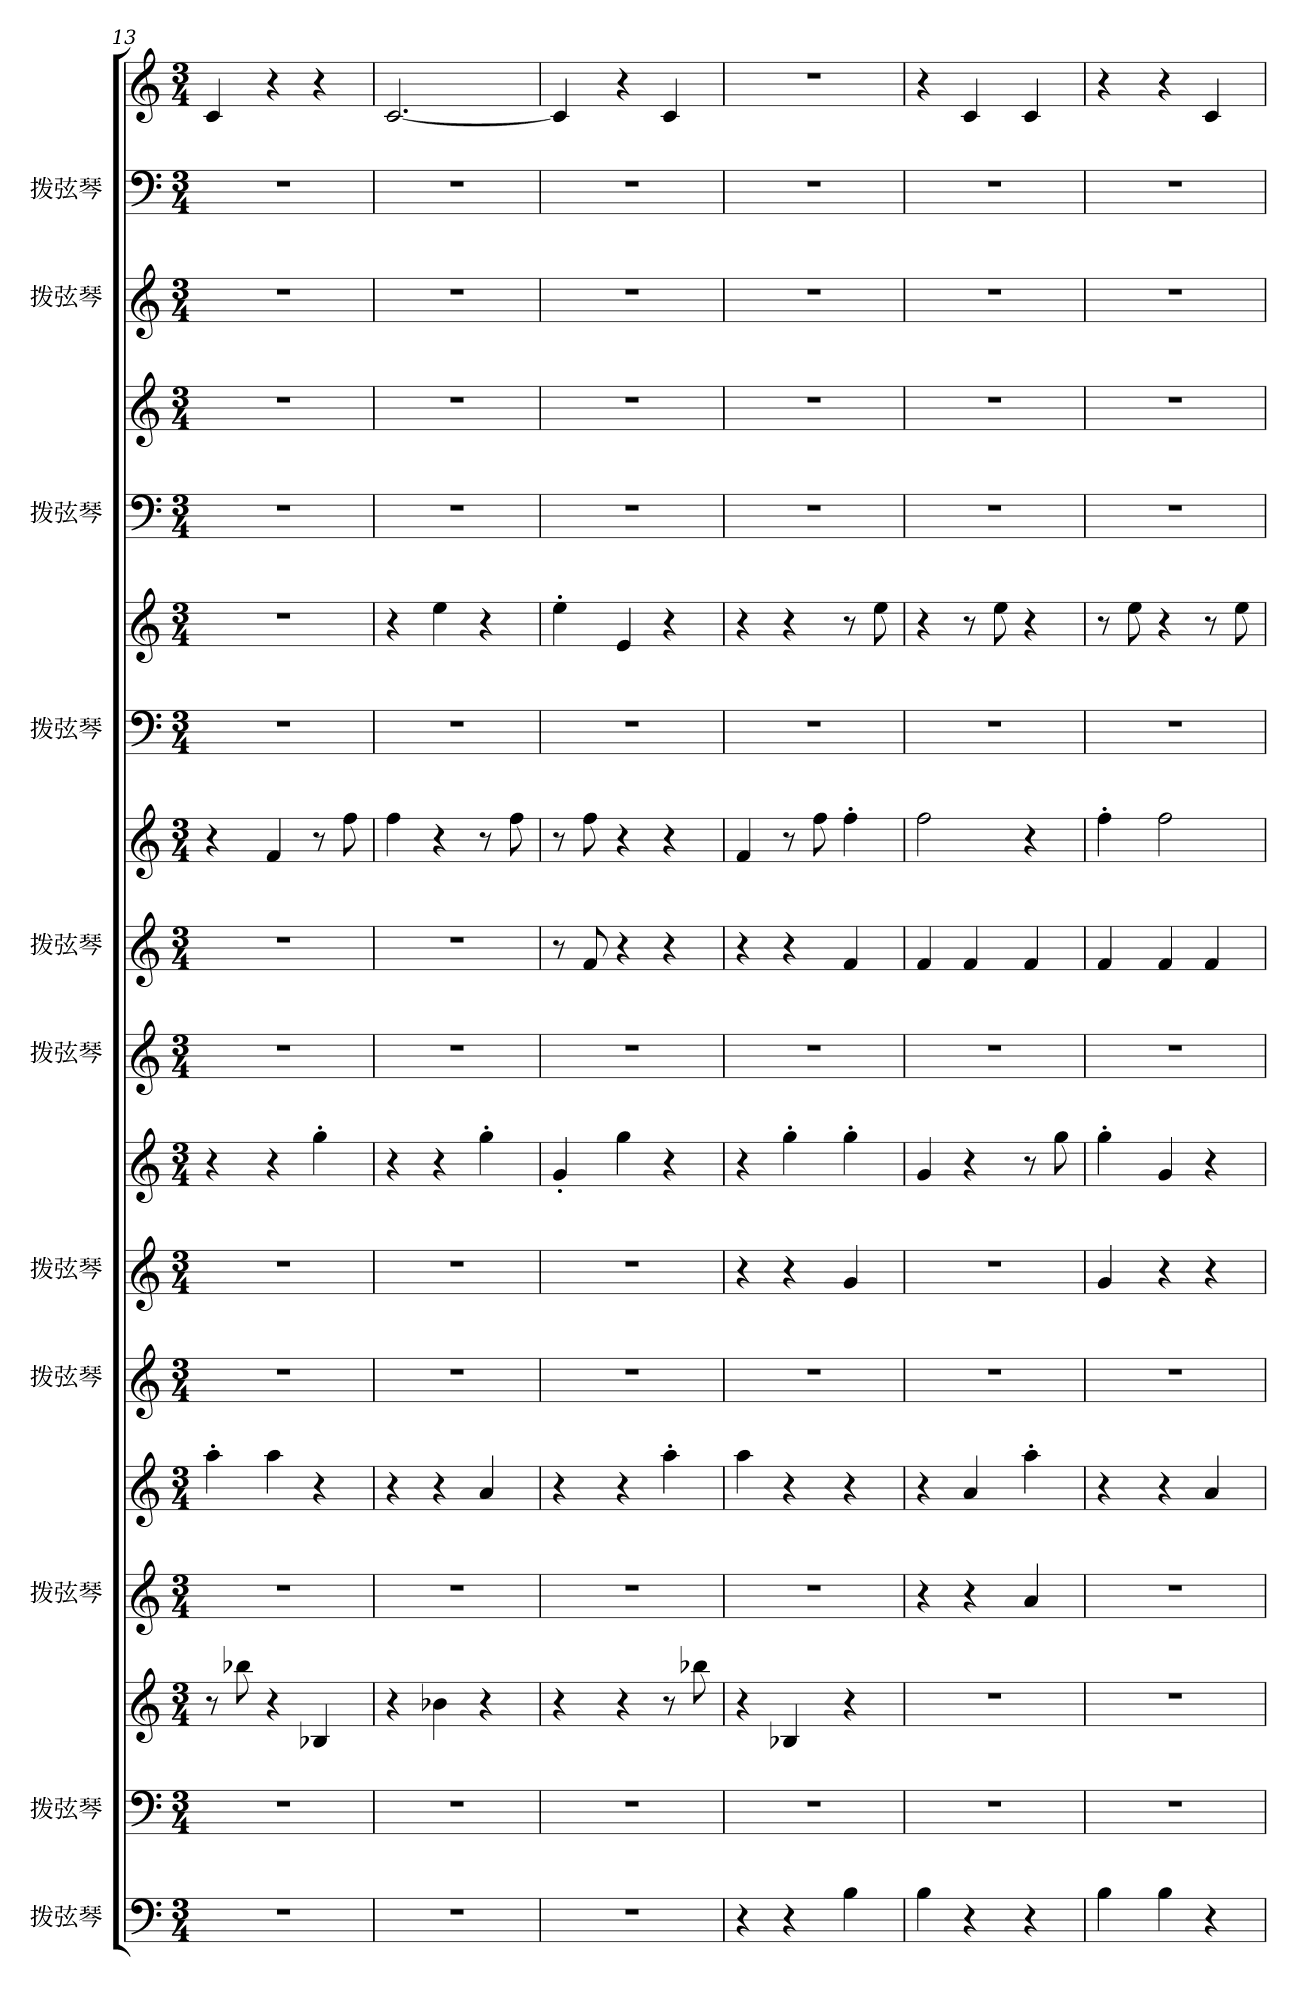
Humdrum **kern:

**kern	**kern	**kern	**kern	**kern	**kern	**kern	**kern	**kern	**kern	**kern	**kern	**kern	**kern	**kern	**kern	**kern	**kern
*part11	*part10	*part10	*part9	*part9	*part8	*part7	*part7	*part6	*part5	*part5	*part4	*part4	*part3	*part3	*part2	*part1	*part1
*staff18	*staff17	*staff16	*staff15	*staff14	*staff13	*staff12	*staff11	*staff10	*staff9	*staff8	*staff7	*staff6	*staff5	*staff4	*staff3	*staff2	*staff1
*I"拨弦琴	*I"拨弦琴	*	*I"拨弦琴	*	*I"拨弦琴	*I"拨弦琴	*	*I"拨弦琴	*I"拨弦琴	*	*I"拨弦琴	*	*I"拨弦琴	*	*I"拨弦琴	*I"拨弦琴	*
!!LO:PB:g=z
*clefF4	*clefF4	*clefG2	*clefG2	*clefG2	*clefG2	*clefG2	*clefG2	*clefG2	*clefG2	*clefG2	*clefF4	*clefG2	*clefF4	*clefG2	*clefG2	*clefF4	*clefG2
*k[]	*k[]	*k[]	*k[]	*k[]	*k[]	*k[]	*k[]	*k[]	*k[]	*k[]	*k[]	*k[]	*k[]	*k[]	*k[]	*k[]	*k[]
*M3/4	*M3/4	*M3/4	*M3/4	*M3/4	*M3/4	*M3/4	*M3/4	*M3/4	*M3/4	*M3/4	*M3/4	*M3/4	*M3/4	*M3/4	*M3/4	*M3/4	*M3/4
=13	=13	=13	=13	=13	=13	=13	=13	=13	=13	=13	=13	=13	=13	=13	=13	=13	=13
2.r	2.r	8r	2.r	4aa'\	2.r	2.r	4r	2.r	2.r	4r	2.r	2.r	2.r	2.r	2.r	2.r	4c/
.	.	8bb-X\	.	.	.	.	.	.	.	.	.	.	.	.	.	.	.
.	.	4r	.	4aa\	.	.	4r	.	.	4f/	.	.	.	.	.	.	4r
.	.	4B-X/	.	4r	.	.	4gg'\	.	.	8r	.	.	.	.	.	.	4r
.	.	.	.	.	.	.	.	.	.	8ff\	.	.	.	.	.	.	.
=14	=14	=14	=14	=14	=14	=14	=14	=14	=14	=14	=14	=14	=14	=14	=14	=14	=14
2.r	2.r	4r	2.r	4r	2.r	2.r	4r	2.r	2.r	4ff\	2.r	4r	2.r	2.r	2.r	2.r	[2.c/
.	.	4b-X\	.	4r	.	.	4r	.	.	4r	.	4ee\	.	.	.	.	.
.	.	4r	.	4a/	.	.	4gg'\	.	.	8r	.	4r	.	.	.	.	.
.	.	.	.	.	.	.	.	.	.	8ff\	.	.	.	.	.	.	.
=15	=15	=15	=15	=15	=15	=15	=15	=15	=15	=15	=15	=15	=15	=15	=15	=15	=15
2.r	2.r	4r	2.r	4r	2.r	2.r	4g'/	2.r	8r	8r	2.r	4ee'\	2.r	2.r	2.r	2.r	4c/]
.	.	.	.	.	.	.	.	.	8f/	8ff\	.	.	.	.	.	.	.
.	.	4r	.	4r	.	.	4gg\	.	4r	4r	.	4e/	.	.	.	.	4r
.	.	8r	.	4aa'\	.	.	4r	.	4r	4r	.	4r	.	.	.	.	4c/
.	.	8bb-X\	.	.	.	.	.	.	.	.	.	.	.	.	.	.	.
=16	=16	=16	=16	=16	=16	=16	=16	=16	=16	=16	=16	=16	=16	=16	=16	=16	=16
4r	2.r	4r	2.r	4aa\	2.r	4r	4r	2.r	4r	4f/	2.r	4r	2.r	2.r	2.r	2.r	2.r
4r	.	4B-X/	.	4r	.	4r	4gg'\	.	4r	8r	.	4r	.	.	.	.	.
.	.	.	.	.	.	.	.	.	.	8ff\	.	.	.	.	.	.	.
4B\	.	4r	.	4r	.	4g/	4gg'\	.	4f/	4ff'\	.	8r	.	.	.	.	.
.	.	.	.	.	.	.	.	.	.	.	.	8ee\	.	.	.	.	.
=17	=17	=17	=17	=17	=17	=17	=17	=17	=17	=17	=17	=17	=17	=17	=17	=17	=17
4B\	2.r	2.r	4r	4r	2.r	2.r	4g/	2.r	4f/	2ff\	2.r	4r	2.r	2.r	2.r	2.r	4r
4r	.	.	4r	4a/	.	.	4r	.	4f/	.	.	8r	.	.	.	.	4c/
.	.	.	.	.	.	.	.	.	.	.	.	8ee\	.	.	.	.	.
4r	.	.	4a/	4aa'\	.	.	8r	.	4f/	4r	.	4r	.	.	.	.	4c/
.	.	.	.	.	.	.	8gg\	.	.	.	.	.	.	.	.	.	.
=18	=18	=18	=18	=18	=18	=18	=18	=18	=18	=18	=18	=18	=18	=18	=18	=18	=18
4B\	2.r	2.r	2.r	4r	2.r	4g/	4gg'\	2.r	4f/	4ff'\	2.r	8r	2.r	2.r	2.r	2.r	4r
.	.	.	.	.	.	.	.	.	.	.	.	8ee\	.	.	.	.	.
4B\	.	.	.	4r	.	4r	4g/	.	4f/	2ff\	.	4r	.	.	.	.	4r
4r	.	.	.	4a/	.	4r	4r	.	4f/	.	.	8r	.	.	.	.	4c/
.	.	.	.	.	.	.	.	.	.	.	.	8ee\	.	.	.	.	.
=	=	=	=	=	=	=	=	=	=	=	=	=	=	=	=	=	=
*-	*-	*-	*-	*-	*-	*-	*-	*-	*-	*-	*-	*-	*-	*-	*-	*-	*-
